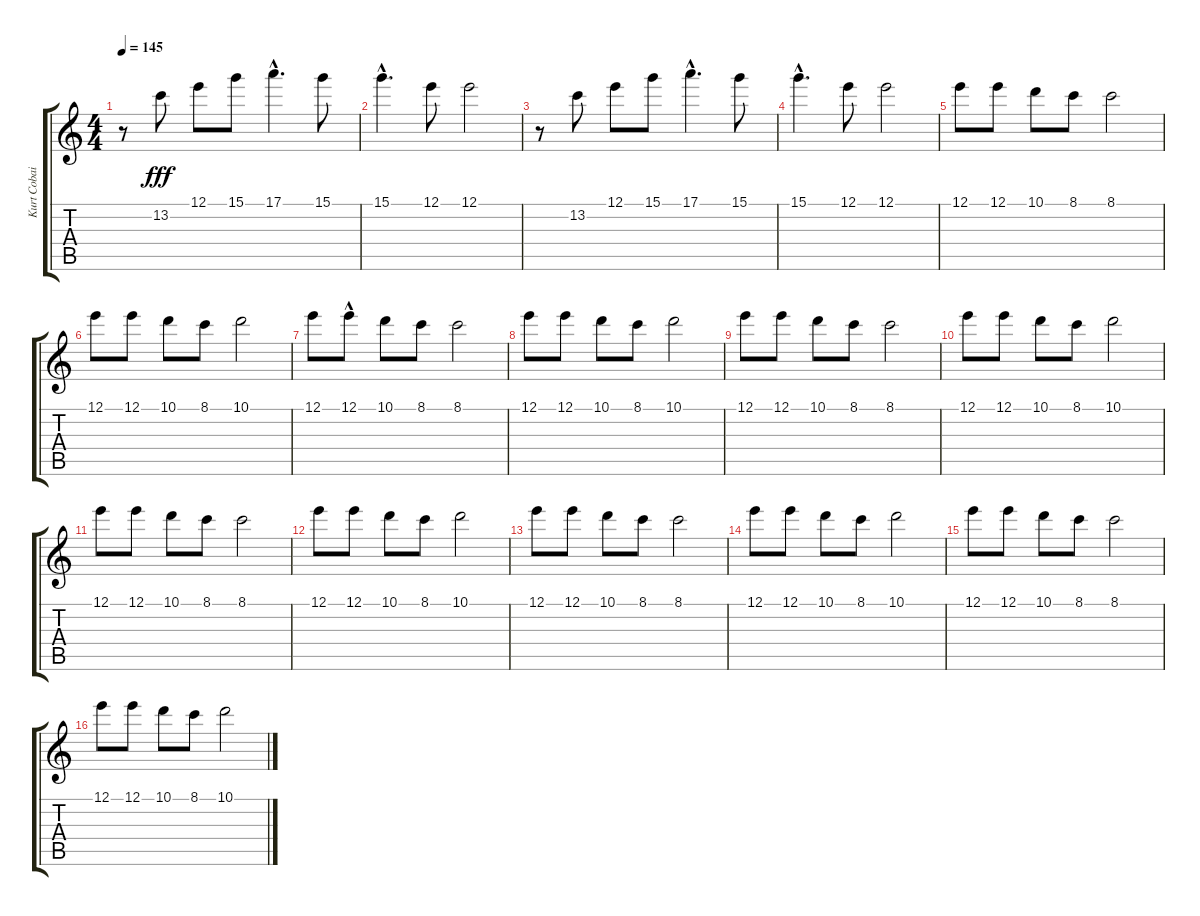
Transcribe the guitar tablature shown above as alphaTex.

\track ("Kurt Cobain - Back Vocal" "Kurt Cobai") {instrument overdrivenguitar}
\staff {score tabs}
\tuning (E4 B3 G3 D3 A2 E2) {hide}
\ts (4 4)
\tempo 145
\clef g2
\ks c
r.8{dy fff} 13.2.8 12.1.8 15.1.8 17.1{hac}.4{d} 15.1.8 |
15.1{hac}.4{d} 12.1.8 12.1.2 |
r.8 13.2.8 12.1.8 15.1.8 17.1{hac}.4{d} 15.1.8 |
15.1{hac}.4{d} 12.1.8 12.1.2 |
12.1.8 12.1.8 10.1.8 8.1.8 8.1.2 |
12.1.8 12.1.8 10.1.8 8.1.8 10.1.2 |
12.1.8 12.1{hac}.8 10.1.8 8.1.8 8.1.2 |
12.1.8 12.1.8 10.1.8 8.1.8 10.1.2 |
12.1.8 12.1.8 10.1.8 8.1.8 8.1.2 |
12.1.8 12.1.8 10.1.8 8.1.8 10.1.2 |
12.1.8 12.1.8 10.1.8 8.1.8 8.1.2 |
12.1.8 12.1.8 10.1.8 8.1.8 10.1.2 |
12.1.8 12.1.8 10.1.8 8.1.8 8.1.2 |
12.1.8 12.1.8 10.1.8 8.1.8 10.1.2 |
12.1.8 12.1.8 10.1.8 8.1.8 8.1.2 |
12.1.8 12.1.8 10.1.8 8.1.8 10.1.2
